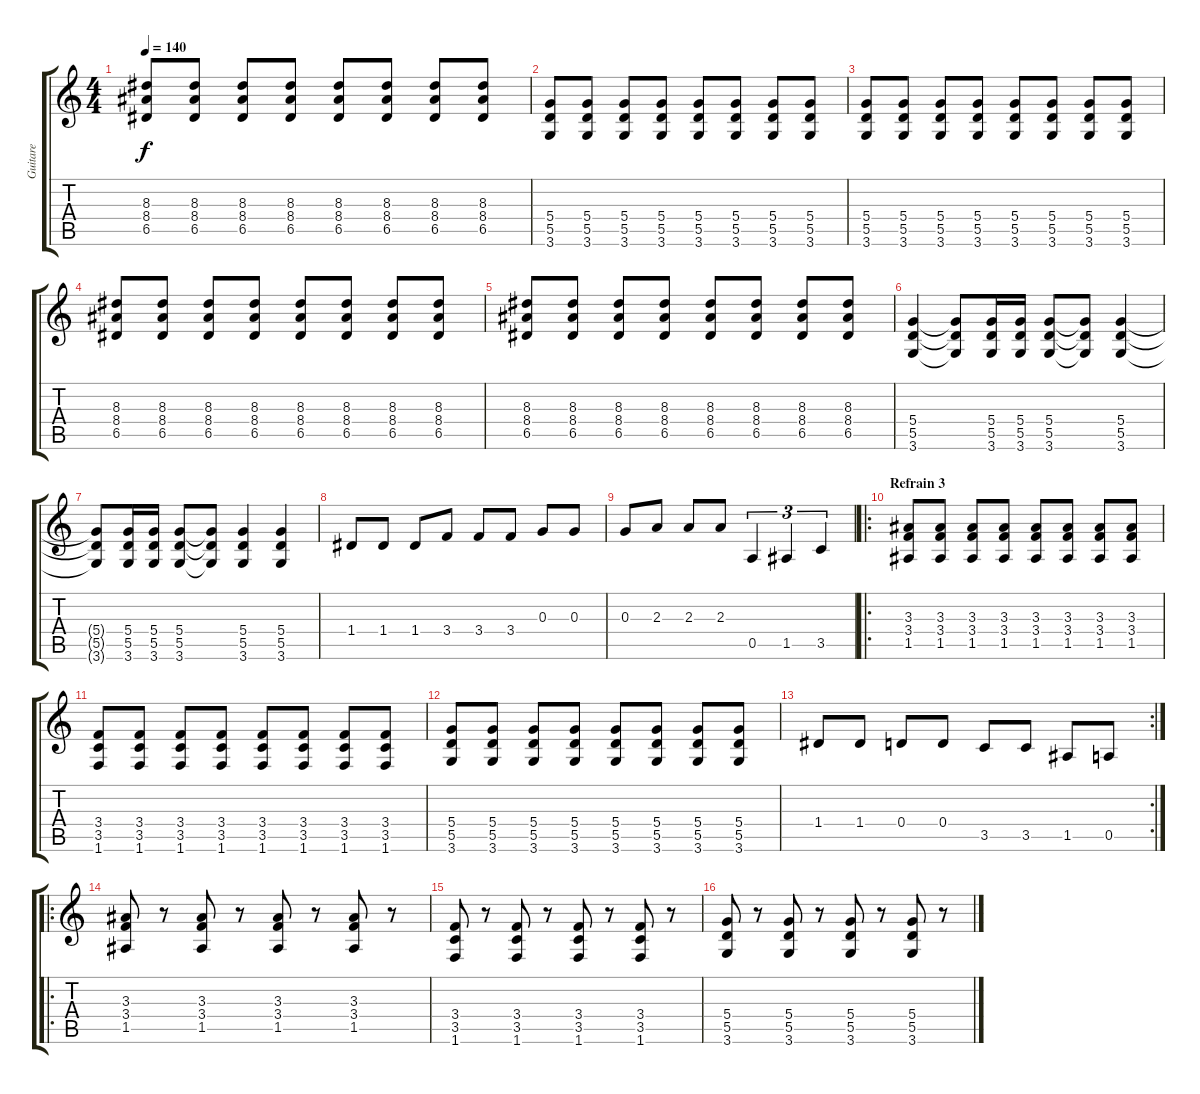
\track ("Guitare" "Guitare") {instrument overdrivenguitar}
\staff {score tabs}
\tuning (E4 B3 G3 D3 A2 E2) {hide}
\ts (4 4)
\tempo 140
\clef g2
\ks c
(8.3 8.4 6.5).8{dy f} (8.3 8.4 6.5).8 (8.3 8.4 6.5).8 (8.3 8.4 6.5).8 (8.3 8.4 6.5).8 (8.3 8.4 6.5).8 (8.3 8.4 6.5).8 (8.3 8.4 6.5).8 |
(5.4 5.5 3.6).8{instrument electricguitarmuted} (5.4 5.5 3.6).8 (5.4 5.5 3.6).8 (5.4 5.5 3.6).8 (5.4 5.5 3.6).8 (5.4 5.5 3.6).8 (5.4 5.5 3.6).8 (5.4 5.5 3.6).8 |
(5.4 5.5 3.6).8 (5.4 5.5 3.6).8 (5.4 5.5 3.6).8 (5.4 5.5 3.6).8 (5.4 5.5 3.6).8 (5.4 5.5 3.6).8 (5.4 5.5 3.6).8 (5.4 5.5 3.6).8 |
(8.3 8.4 6.5).8 (8.3 8.4 6.5).8 (8.3 8.4 6.5).8 (8.3 8.4 6.5).8 (8.3 8.4 6.5).8 (8.3 8.4 6.5).8 (8.3 8.4 6.5).8 (8.3 8.4 6.5).8 |
(8.3 8.4 6.5).8 (8.3 8.4 6.5).8 (8.3 8.4 6.5).8 (8.3 8.4 6.5).8 (8.3 8.4 6.5).8 (8.3 8.4 6.5).8 (8.3 8.4 6.5).8 (8.3 8.4 6.5).8 |
(5.4 5.5 3.6).4{volume 14 instrument overdrivenguitar} (5.4{t} 5.5{t} 3.6{t}).8 (5.4 5.5 3.6).16 (5.4 5.5 3.6).16 (5.4 5.5 3.6).8 (5.4{t} 5.5{t} 3.6{t}).8 (5.4 5.5 3.6).4 |
(5.4{t} 5.5{t} 3.6{t}).8 (5.4 5.5 3.6).16 (5.4 5.5 3.6).16 (5.4 5.5 3.6).8 (5.4{t} 5.5{t} 3.6{t}).8 (5.4 5.5 3.6).4 (5.4 5.5 3.6).4 |
1.4.8{volume 14 instrument overdrivenguitar} 1.4.8 1.4.8 3.4.8 3.4.8 3.4.8 0.3.8 0.3.8 |
0.3.8 2.3.8 2.3.8 2.3.8 0.5.4{tu (3 2)} 1.5.4{tu (3 2)} 3.5.4{tu (3 2)} |
\ro
\section ("" "Refrain 3")
(3.3 3.4 1.5).8 (3.3 3.4 1.5).8 (3.3 3.4 1.5).8 (3.3 3.4 1.5).8 (3.3 3.4 1.5).8 (3.3 3.4 1.5).8 (3.3 3.4 1.5).8 (3.3 3.4 1.5).8 |
(3.4 3.5 1.6).8 (3.4 3.5 1.6).8 (3.4 3.5 1.6).8 (3.4 3.5 1.6).8 (3.4 3.5 1.6).8 (3.4 3.5 1.6).8 (3.4 3.5 1.6).8 (3.4 3.5 1.6).8 |
(5.4 5.5 3.6).8 (5.4 5.5 3.6).8 (5.4 5.5 3.6).8 (5.4 5.5 3.6).8 (5.4 5.5 3.6).8 (5.4 5.5 3.6).8 (5.4 5.5 3.6).8 (5.4 5.5 3.6).8 |
\rc 2
1.4.8 1.4.8 0.4.8 0.4.8 3.5.8 3.5.8 1.5.8 0.5.8 |
\ro
(3.3 3.4 1.5).8 r.8 (3.3 3.4 1.5).8 r.8 (3.3 3.4 1.5).8 r.8 (3.3 3.4 1.5).8 r.8 |
(3.4 3.5 1.6).8 r.8 (3.4 3.5 1.6).8 r.8 (3.4 3.5 1.6).8 r.8 (3.4 3.5 1.6).8 r.8 |
(5.4 5.5 3.6).8 r.8 (5.4 5.5 3.6).8 r.8 (5.4 5.5 3.6).8 r.8 (5.4 5.5 3.6).8 r.8
